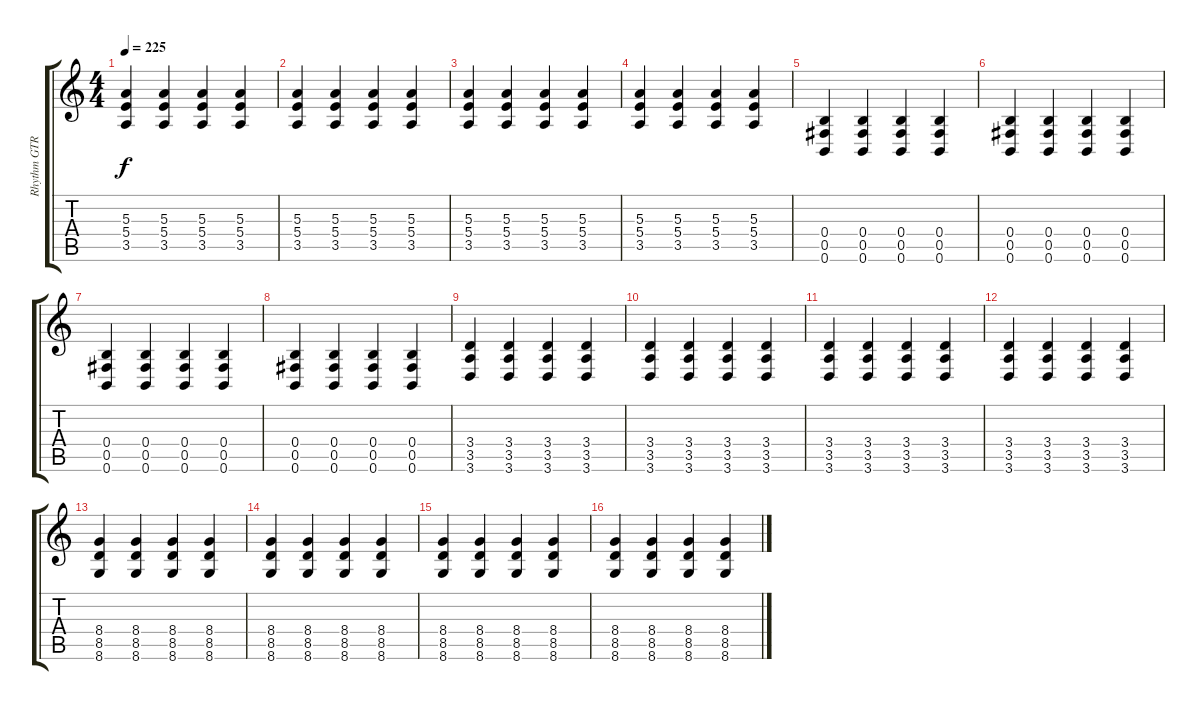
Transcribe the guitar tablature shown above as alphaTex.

\track ("Rhythm GTR L" "Rhythm GTR") {instrument distortionguitar}
\staff {score tabs}
\tuning (Db4 Ab3 E3 B2 Gb2 B1) {hide}
\ts (4 4)
\tempo 225
\clef g2
\ks c
(5.3 5.4 3.5).4{dy f} (5.3 5.4 3.5).4 (5.3 5.4 3.5).4 (5.3 5.4 3.5).4 |
(5.3 5.4 3.5).4 (5.3 5.4 3.5).4 (5.3 5.4 3.5).4 (5.3 5.4 3.5).4 |
(5.3 5.4 3.5).4 (5.3 5.4 3.5).4 (5.3 5.4 3.5).4 (5.3 5.4 3.5).4 |
(5.3 5.4 3.5).4 (5.3 5.4 3.5).4 (5.3 5.4 3.5).4 (5.3 5.4 3.5).4 |
(0.4 0.5 0.6).4 (0.4 0.5 0.6).4 (0.4 0.5 0.6).4 (0.4 0.5 0.6).4 |
(0.4 0.5 0.6).4 (0.4 0.5 0.6).4 (0.4 0.5 0.6).4 (0.4 0.5 0.6).4 |
(0.4 0.5 0.6).4 (0.4 0.5 0.6).4 (0.4 0.5 0.6).4 (0.4 0.5 0.6).4 |
(0.4 0.5 0.6).4 (0.4 0.5 0.6).4 (0.4 0.5 0.6).4 (0.4 0.5 0.6).4 |
(3.4 3.5 3.6).4 (3.4 3.5 3.6).4 (3.4 3.5 3.6).4 (3.4 3.5 3.6).4 |
(3.4 3.5 3.6).4 (3.4 3.5 3.6).4 (3.4 3.5 3.6).4 (3.4 3.5 3.6).4 |
(3.4 3.5 3.6).4 (3.4 3.5 3.6).4 (3.4 3.5 3.6).4 (3.4 3.5 3.6).4 |
(3.4 3.5 3.6).4 (3.4 3.5 3.6).4 (3.4 3.5 3.6).4 (3.4 3.5 3.6).4 |
(8.4 8.5 8.6).4 (8.4 8.5 8.6).4 (8.4 8.5 8.6).4 (8.4 8.5 8.6).4 |
(8.4 8.5 8.6).4 (8.4 8.5 8.6).4 (8.4 8.5 8.6).4 (8.4 8.5 8.6).4 |
(8.4 8.5 8.6).4 (8.4 8.5 8.6).4 (8.4 8.5 8.6).4 (8.4 8.5 8.6).4 |
(8.4 8.5 8.6).4 (8.4 8.5 8.6).4 (8.4 8.5 8.6).4 (8.4 8.5 8.6).4
